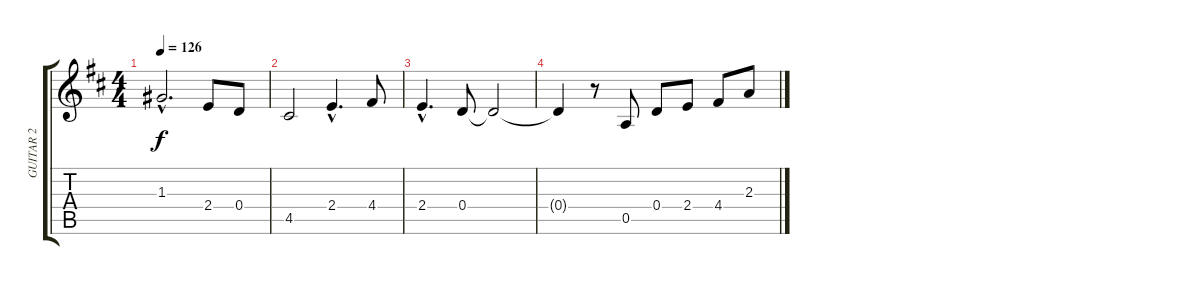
\track ("GUITAR 2" "GUITAR 2") {instrument distortionguitar}
\staff {score tabs}
\tuning (E4 B3 G3 D3 A2 E2) {hide}
\ts (4 4)
\tempo 126
\clef g2
\ks d
1.3{hac}.2{d dy f volume 4} 2.4.8 0.4.8 |
4.5.2{volume 3} 2.4{hac}.4{d} 4.4.8 |
2.4{hac}.4{d volume 2} 0.4.8 0.4{t}.2 |
0.4{t}.4{volume 1} r.8 0.5.8 0.4.8 2.4.8 4.4.8 2.3.8
